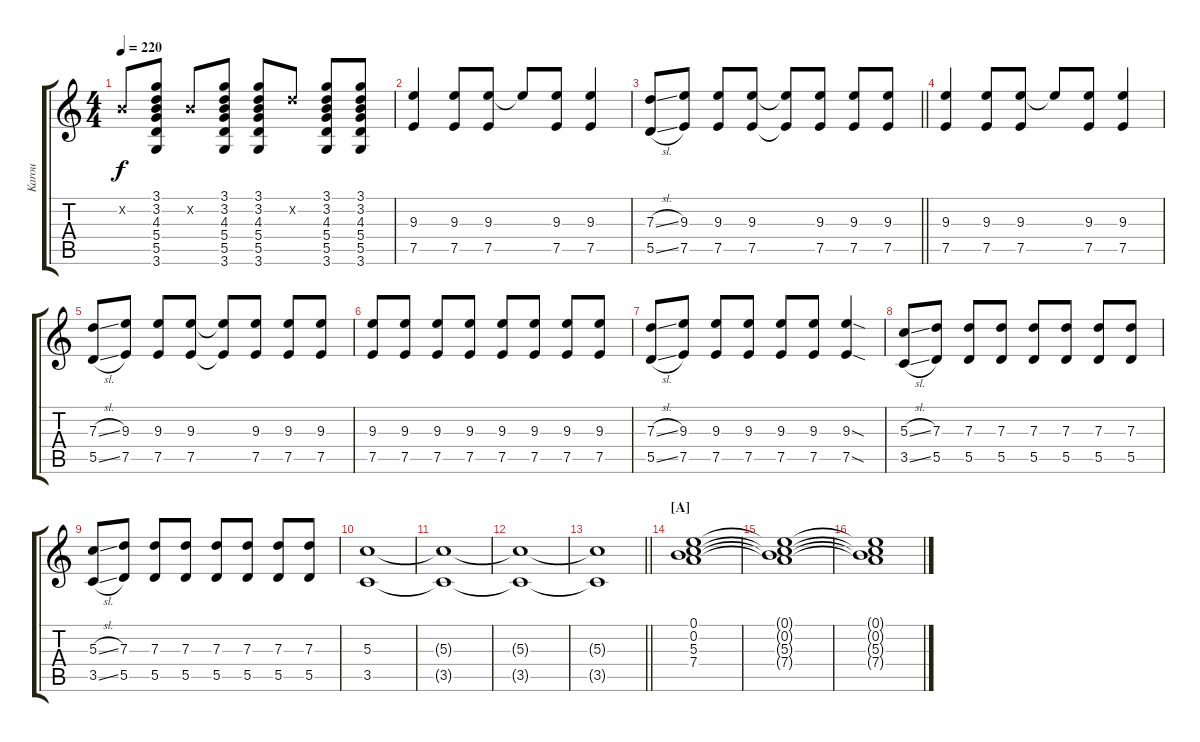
\track ("Karou" "Karou") {instrument overdrivenguitar}
\staff {score tabs}
\tuning (E4 B3 G3 D3 A2 E2) {hide}
\ts (4 4)
\tempo 220
\clef g2
\ks c
0.2{x}.8{dy f} (3.1 3.2 4.3 5.4 5.5 3.6).8 0.2{x}.8 (3.1 3.2 4.3 5.4 5.5 3.6).8 (3.1 3.2 4.3 5.4 5.5 3.6).8 3.2{x}.8 (3.1 3.2 4.3 5.4 5.5 3.6).8 (3.1 3.2 4.3 5.4 5.5 3.6).8 |
(9.3 7.5).4 (9.3 7.5).8 (9.3 7.5).8 9.3{t}.8 (9.3 7.5).8 (9.3 7.5).4 |
\barLineRight lightlight
(7.3{sl} 5.5{sl}).8 (9.3 7.5).8 (9.3 7.5).8 (9.3 7.5).8 (9.3{t} 7.5{t}).8 (9.3 7.5).8 (9.3 7.5).8 (9.3 7.5).8 |
(9.3 7.5).4 (9.3 7.5).8 (9.3 7.5).8 9.3{t}.8 (9.3 7.5).8 (9.3 7.5).4 |
(7.3{sl} 5.5{sl}).8 (9.3 7.5).8 (9.3 7.5).8 (9.3 7.5).8 (9.3{t} 7.5{t}).8 (9.3 7.5).8 (9.3 7.5).8 (9.3 7.5).8 |
(9.3 7.5).8 (9.3 7.5).8 (9.3 7.5).8 (9.3 7.5).8 (9.3 7.5).8 (9.3 7.5).8 (9.3 7.5).8 (9.3 7.5).8 |
(7.3{sl} 5.5{sl}).8 (9.3 7.5).8 (9.3 7.5).8 (9.3 7.5).8 (9.3 7.5).8 (9.3 7.5).8 (9.3{sod} 7.5{sod}).4 |
(5.3{sl} 3.5{sl}).8 (7.3 5.5).8 (7.3 5.5).8 (7.3 5.5).8 (7.3 5.5).8 (7.3 5.5).8 (7.3 5.5).8 (7.3 5.5).8 |
(5.3{sl} 3.5{sl}).8 (7.3 5.5).8 (7.3 5.5).8 (7.3 5.5).8 (7.3 5.5).8 (7.3 5.5).8 (7.3 5.5).8 (7.3 5.5).8 |
(5.3 3.5).1 |
(5.3{t} 3.5{t}).1 |
(5.3{t} 3.5{t}).1 |
\barLineRight lightlight
(5.3{t} 3.5{t}).1 |
\section ("" "[A]")
(0.1 0.2 5.3 7.4).1{instrument electricguitarjazz} |
(0.1{t} 0.2{t} 5.3{t} 7.4{t}).1 |
(0.1{t} 0.2{t} 5.3{t} 7.4{t}).1
